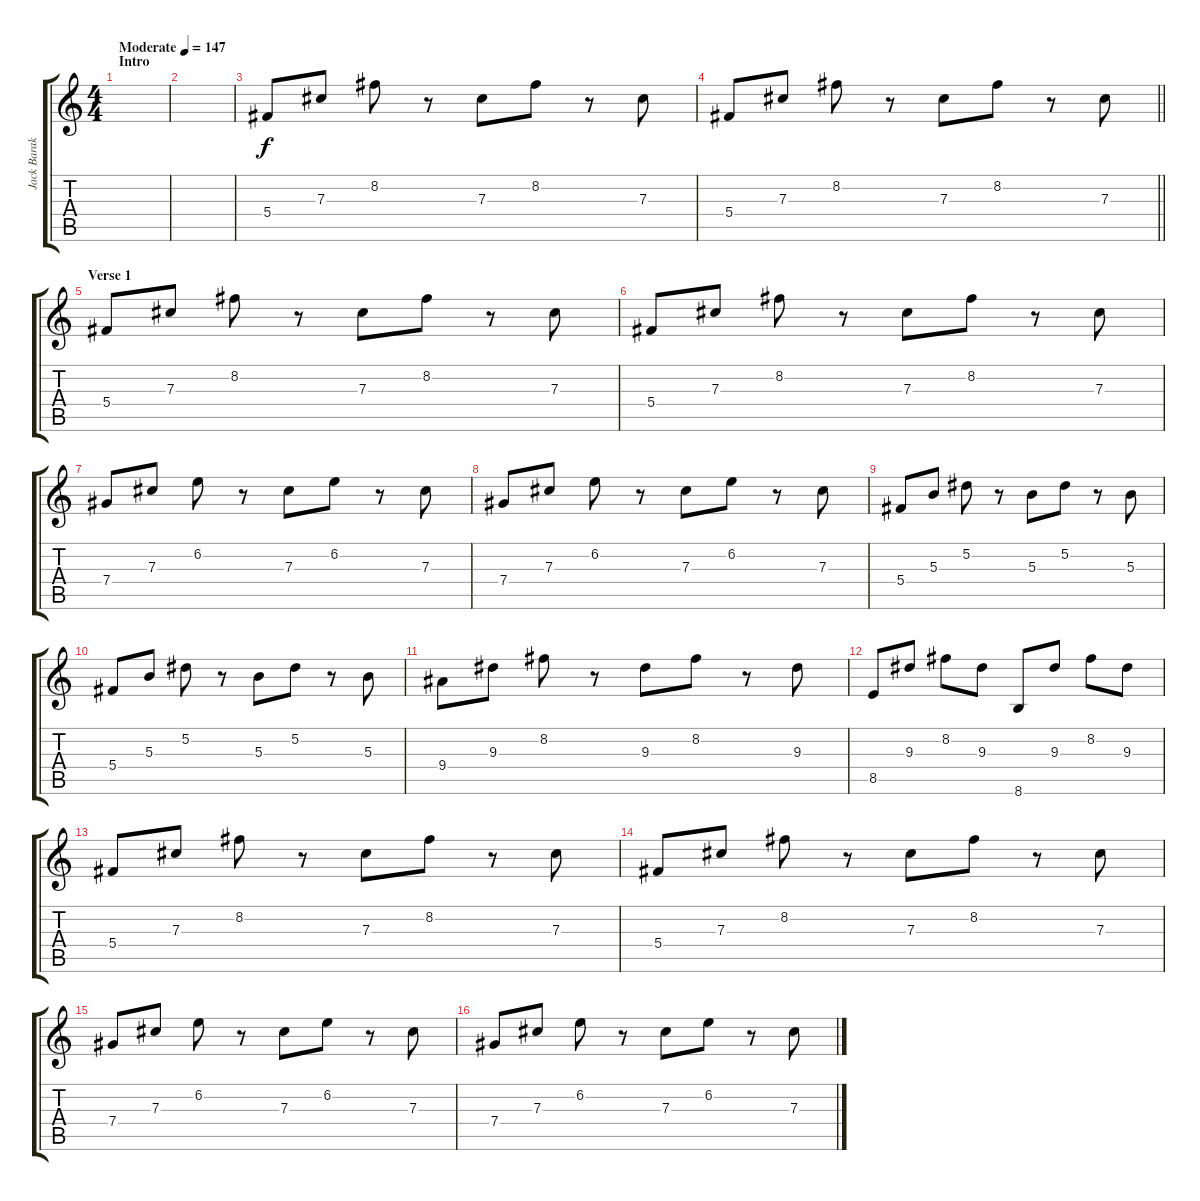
\track ("Jack Barakat (Guitar)" "Jack Barak") {instrument electricguitarjazz}
\staff {score tabs}
\tuning (Eb4 Bb3 Gb3 Db3 Ab2 Eb2) {hide}
\ts (4 4)
\section ("" "Intro")
\tempo (147 "Moderate")
\clef g2
\ks c
|
|
5.4.8 7.3.8 8.2.8 r.8 7.3.8 8.2.8 r.8 7.3.8 |
\barLineRight lightlight
5.4.8 7.3.8 8.2.8 r.8 7.3.8 8.2.8 r.8 7.3.8 |
\section ("" "Verse 1")
5.4.8 7.3.8 8.2.8 r.8 7.3.8 8.2.8 r.8 7.3.8 |
5.4.8 7.3.8 8.2.8 r.8 7.3.8 8.2.8 r.8 7.3.8 |
7.4.8 7.3.8 6.2.8 r.8 7.3.8 6.2.8 r.8 7.3.8 |
7.4.8 7.3.8 6.2.8 r.8 7.3.8 6.2.8 r.8 7.3.8 |
5.4.8 5.3.8 5.2.8 r.8 5.3.8 5.2.8 r.8 5.3.8 |
5.4.8 5.3.8 5.2.8 r.8 5.3.8 5.2.8 r.8 5.3.8 |
9.4.8 9.3.8 8.2.8 r.8 9.3.8 8.2.8 r.8 9.3.8 |
8.5.8 9.3.8 8.2.8 9.3.8 8.6.8 9.3.8 8.2.8 9.3.8 |
5.4.8 7.3.8 8.2.8 r.8 7.3.8 8.2.8 r.8 7.3.8 |
5.4.8 7.3.8 8.2.8 r.8 7.3.8 8.2.8 r.8 7.3.8 |
7.4.8 7.3.8 6.2.8 r.8 7.3.8 6.2.8 r.8 7.3.8 |
7.4.8 7.3.8 6.2.8 r.8 7.3.8 6.2.8 r.8 7.3.8
